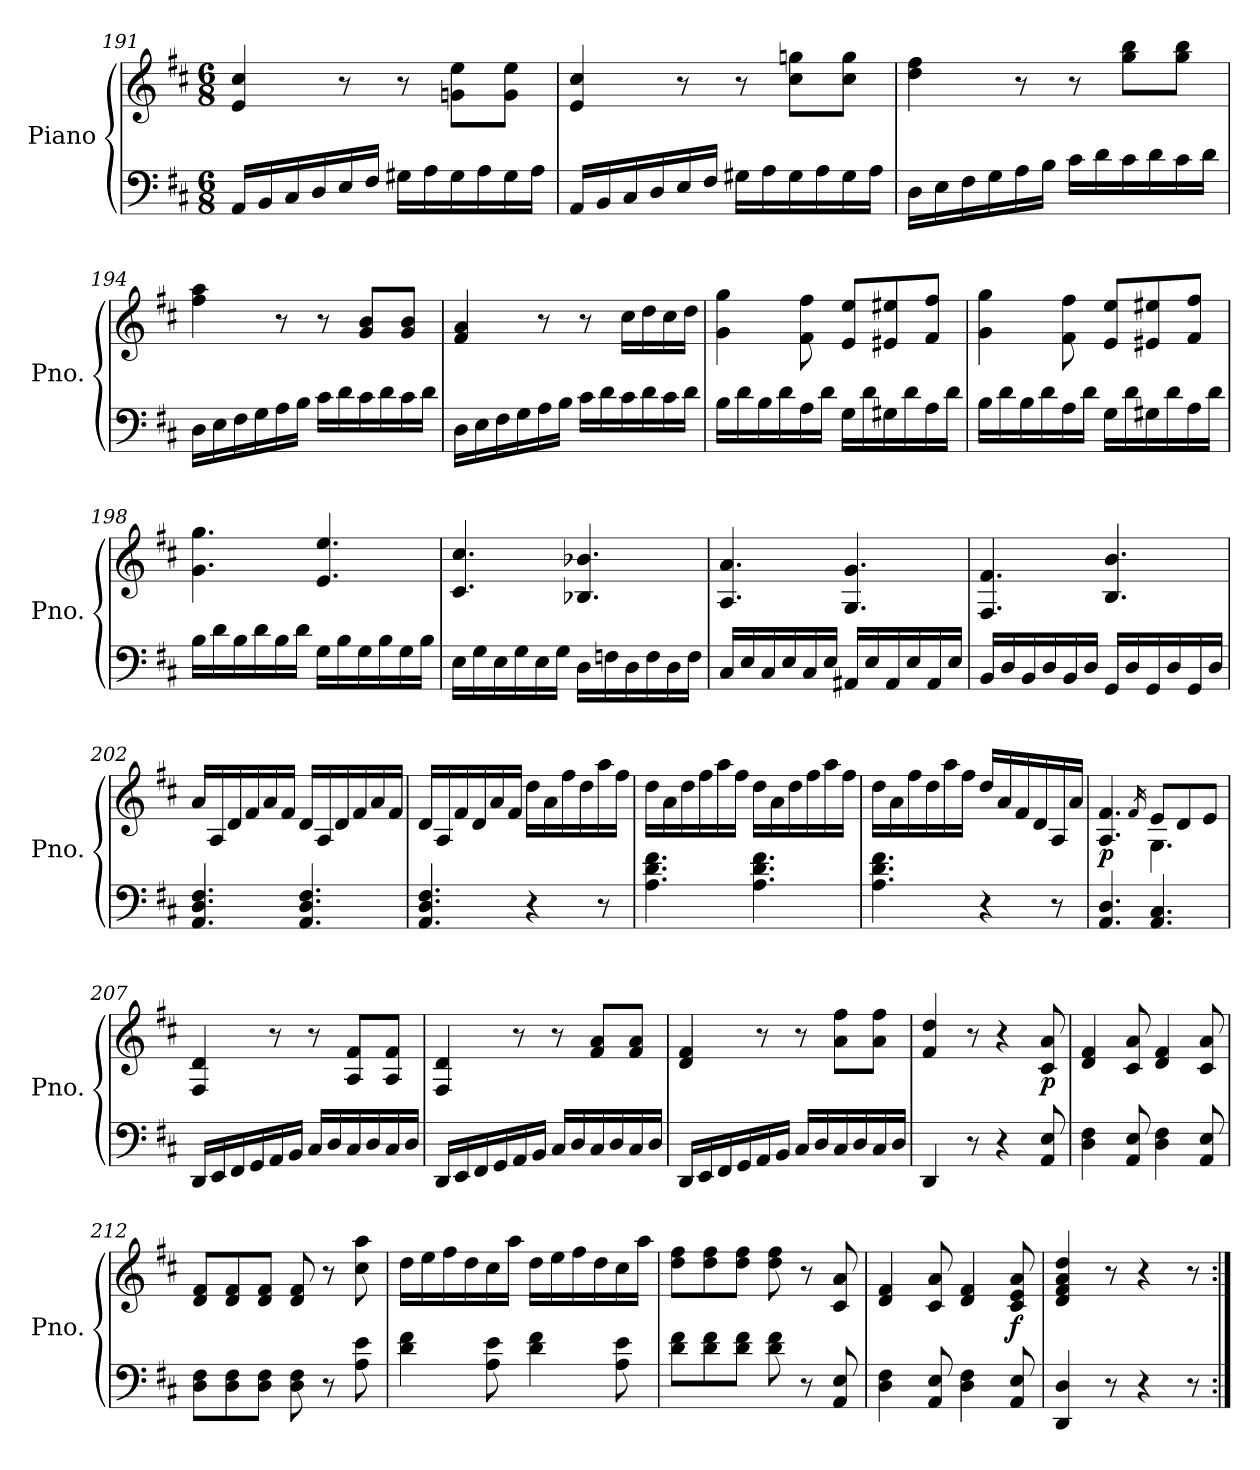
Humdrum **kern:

**kern	**kern	**dynam
*part1	*part1	*part1
*staff2	*staff1	*staff1/2
*I"Piano	*	*
*I'Pno.	*	*
*clefF4	*clefG2	*
*k[f#c#]	*k[f#c#]	*
*D:	*D:	*
*M6/8	*M6/8	*
=191	=191	=191
16AA/LL	4e/ 4cc#/	.
16BB/	.	.
16C#/	.	.
16D/	.	.
16E/	8r	.
16F#/JJ	.	.
16G#X\LL	8r	.
16A\	.	.
16G#\	8gn\ 8ee\L	.
16A\	.	.
16G#\	8g\ 8ee\J	.
16A\JJ	.	.
!!LO:LB:g=z
=192	=192	=192
16AA/LL	4e/ 4cc#/	.
16BB/	.	.
16C#/	.	.
16D/	.	.
16E/	8r	.
16F#/JJ	.	.
16G#X\LL	8r	.
16A\	.	.
16G#\	8cc#\ 8ggn\L	.
16A\	.	.
16G#\	8cc#\ 8gg\J	.
16A\JJ	.	.
=193	=193	=193
16D\LL	4dd\ 4ff#\	.
16E\	.	.
16F#\	.	.
16G\	.	.
16A\	8r	.
16B\JJ	.	.
16c#\LL	8r	.
16d\	.	.
16c#\	8gg\ 8bb\L	.
16d\	.	.
16c#\	8gg\ 8bb\J	.
16d\JJ	.	.
=194	=194	=194
16D\LL	4ff#\ 4aa\	.
16E\	.	.
16F#\	.	.
16G\	.	.
16A\	8r	.
16B\JJ	.	.
16c#\LL	8r	.
16d\	.	.
16c#\	8g/ 8b/L	.
16d\	.	.
16c#\	8g/ 8b/J	.
16d\JJ	.	.
!!LO:LB:g=z
=195	=195	=195
16D\LL	4f#/ 4a/	.
16E\	.	.
16F#\	.	.
16G\	.	.
16A\	8r	.
16B\JJ	.	.
16c#\LL	8r	.
16d\	.	.
16c#\	16cc#\LL	.
16d\	16dd\	.
16c#\	16cc#\	.
16d\JJ	16dd\JJ	.
!!LO:LB:g=z
=196	=196	=196
16B\LL	4g\ 4gg\	.
16d\	.	.
16B\	.	.
16d\	.	.
16A\	8f#\ 8ff#\	.
16d\JJ	.	.
16G\LL	8e/ 8ee/L	.
16d\	.	.
16G#X\	8e#X/ 8ee#X/	.
16d\	.	.
16A\	8f#/ 8ff#/J	.
16d\JJ	.	.
=197	=197	=197
16B\LL	4g\ 4gg\	.
16d\	.	.
16B\	.	.
16d\	.	.
16A\	8f#\ 8ff#\	.
16d\JJ	.	.
16G\LL	8e/ 8ee/L	.
16d\	.	.
16G#X\	8e#X/ 8ee#X/	.
16d\	.	.
16A\	8f#/ 8ff#/J	.
16d\JJ	.	.
=198	=198	=198
16B\LL	4.g\ 4.gg\	.
16d\	.	.
16B\	.	.
16d\	.	.
16B\	.	.
16d\JJ	.	.
16G\LL	4.e/ 4.ee/	.
16B\	.	.
16G\	.	.
16B\	.	.
16G\	.	.
16B\JJ	.	.
!!LO:PB:g=z
=199	=199	=199
16E\LL	4.c#/ 4.cc#/	.
16G\	.	.
16E\	.	.
16G\	.	.
16E\	.	.
16G\JJ	.	.
16D\LL	4.B-X/ 4.b-X/	.
16Fn\	.	.
16D\	.	.
16F\	.	.
16D\	.	.
16F\JJ	.	.
!!LO:LB:g=z
=200	=200	=200
16C#/LL	4.A/ 4.a/	.
16E/	.	.
16C#/	.	.
16E/	.	.
16C#/	.	.
16E/JJ	.	.
16AA#X/LL	4.G/ 4.g/	.
16E/	.	.
16AA#/	.	.
16E/	.	.
16AA#/	.	.
16E/JJ	.	.
=201	=201	=201
16BB/LL	4.F#/ 4.f#/	.
16D/	.	.
16BB/	.	.
16D/	.	.
16BB/	.	.
16D/JJ	.	.
16GG/LL	4.B/ 4.b/	.
16D/	.	.
16GG/	.	.
16D/	.	.
16GG/	.	.
16D/JJ	.	.
=202	=202	=202
4.AA/ 4.D/ 4.F#/	16a/LL	.
.	16A/	.
.	16d/	.
.	16f#/	.
.	16a/	.
.	16f#/JJ	.
4.AA/ 4.D/ 4.F#/	16d/LL	.
.	16A/	.
.	16d/	.
.	16f#/	.
.	16a/	.
.	16f#/JJ	.
=203	=203	=203
4.AA/ 4.D/ 4.F#/	16d/LL	.
.	16A/	.
.	16f#/	.
.	16d/	.
.	16a/	.
.	16f#/JJ	.
4r	16dd\LL	.
.	16a\	.
.	16ff#\	.
.	16dd\	.
8r	16aa\	.
.	16ff#\JJ	.
!!LO:LB:g=z
=204	=204	=204
4.A\ 4.d\ 4.f#\	16dd\LL	.
.	16a\	.
.	16dd\	.
.	16ff#\	.
.	16aa\	.
.	16ff#\JJ	.
4.A\ 4.d\ 4.f#\	16dd\LL	.
.	16a\	.
.	16dd\	.
.	16ff#\	.
.	16aa\	.
.	16ff#\JJ	.
=205	=205	=205
4.A\ 4.d\ 4.f#\	16dd\LL	.
.	16a\	.
.	16ff#\	.
.	16dd\	.
.	16aa\	.
.	16ff#\JJ	.
4r	16dd/LL	.
.	16a/	.
.	16f#/	.
.	16d/	.
8r	16A/	.
.	16a/JJ	.
=206	=206	=206
*	*^	*
!	!	!	!LO:DY:b
4.AA/ 4.D/	4.A/ 4.f#/	4.ryy	p
.	16qf#/	.	.
4.AA/ 4.C#/	8e/L	4.G\	.
.	8d/	.	.
.	8e/J	.	.
*	*v	*v	*
=207	=207	=207
16DD/LL	4F#/ 4d/	.
16EE/	.	.
16FF#/	.	.
16GG/	.	.
16AA/	8r	.
16BB/JJ	.	.
16C#/LL	8r	.
16D/	.	.
16C#/	8A/ 8f#/L	.
16D/	.	.
16C#/	8A/ 8f#/J	.
16D/JJ	.	.
!!LO:LB:g=z
=208	=208	=208
16DD/LL	4F#/ 4d/	.
16EE/	.	.
16FF#/	.	.
16GG/	.	.
16AA/	8r	.
16BB/JJ	.	.
16C#/LL	8r	.
16D/	.	.
16C#/	8f#/ 8a/L	.
16D/	.	.
16C#/	8f#/ 8a/J	.
16D/JJ	.	.
=209	=209	=209
16DD/LL	4d/ 4f#/	.
16EE/	.	.
16FF#/	.	.
16GG/	.	.
16AA/	8r	.
16BB/JJ	.	.
16C#/LL	8r	.
16D/	.	.
16C#/	8a\ 8ff#\L	.
16D/	.	.
16C#/	8a\ 8ff#\J	.
16D/JJ	.	.
=210	=210	=210
4DD/	4f#/ 4dd/	.
8r	8r	.
4r	4r	.
!	!	!LO:DY:b
8AA/ 8E/	8c#/ 8a/	p
=211	=211	=211
4D\ 4F#\	4d/ 4f#/	.
8AA/ 8E/	8c#/ 8a/	.
4D\ 4F#\	4d/ 4f#/	.
8AA/ 8E/	8c#/ 8a/	.
!!LO:LB:g=z
=212	=212	=212
8D\ 8F#\L	8d/ 8f#/L	.
8D\ 8F#\	8d/ 8f#/	.
8D\ 8F#\J	8d/ 8f#/J	.
8D\ 8F#\	8d/ 8f#/	.
8r	8r	.
8A\ 8e\	8cc#\ 8aa\	.
=213	=213	=213
4d\ 4f#\	16dd\LL	.
.	16ee\	.
.	16ff#\	.
.	16dd\	.
8A\ 8e\	16cc#\	.
.	16aa\JJ	.
4d\ 4f#\	16dd\LL	.
.	16ee\	.
.	16ff#\	.
.	16dd\	.
8A\ 8e\	16cc#\	.
.	16aa\JJ	.
=214	=214	=214
8d\ 8f#\L	8dd\ 8ff#\L	.
8d\ 8f#\	8dd\ 8ff#\	.
8d\ 8f#\J	8dd\ 8ff#\J	.
8d\ 8f#\	8dd\ 8ff#\	.
8r	8r	.
8AA/ 8E/	8c#/ 8a/	.
=215	=215	=215
4D\ 4F#\	4d/ 4f#/	.
8AA/ 8E/	8c#/ 8a/	.
4D\ 4F#\	4d/ 4f#/	.
!	!	!LO:DY:b
8AA/ 8E/	8c#/ 8e/ 8a/	f
=216	=216	=216
4DD/ 4D/	4d/ 4f#/ 4a/ 4dd/	.
8r	8r	.
4r	4r	.
8r	8r	.
=:|!	=:|!	=:|!
*-	*-	*-
